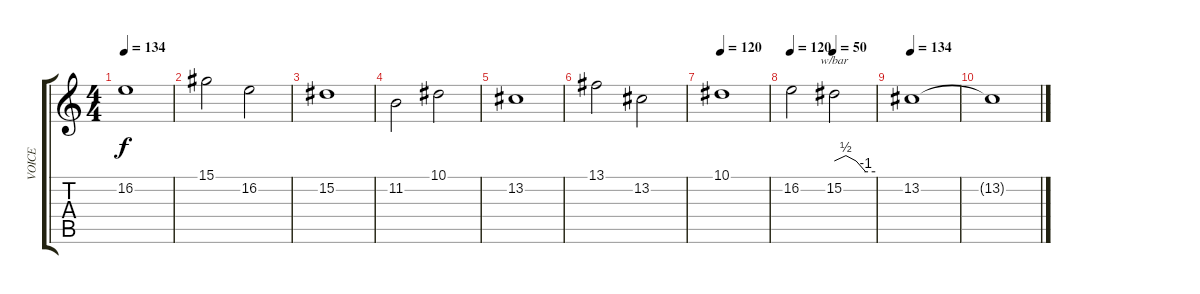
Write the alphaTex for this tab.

\track ("VOICE" "VOICE") {instrument voiceoohs}
\staff {score tabs}
\tuning (F4 C4 Ab3 Eb3 Bb2 F2) {hide}
\ts (4 4)
\tempo 134
\clef g2
\ks c
16.2.1{dy f} |
15.1.2 16.2.2 |
15.2.1 |
11.2.2 10.1.2 |
13.2.1 |
13.1.2 13.2.2 |
\tempo 120
10.1.1 |
\tempo 120
\tempo (50 0.5)
16.2.2 15.2.2{tbe (custom default 0 0 17 2 32 0 46 -4 60 -4)} |
\tempo 134
13.2.1 |
13.2{t}.1
